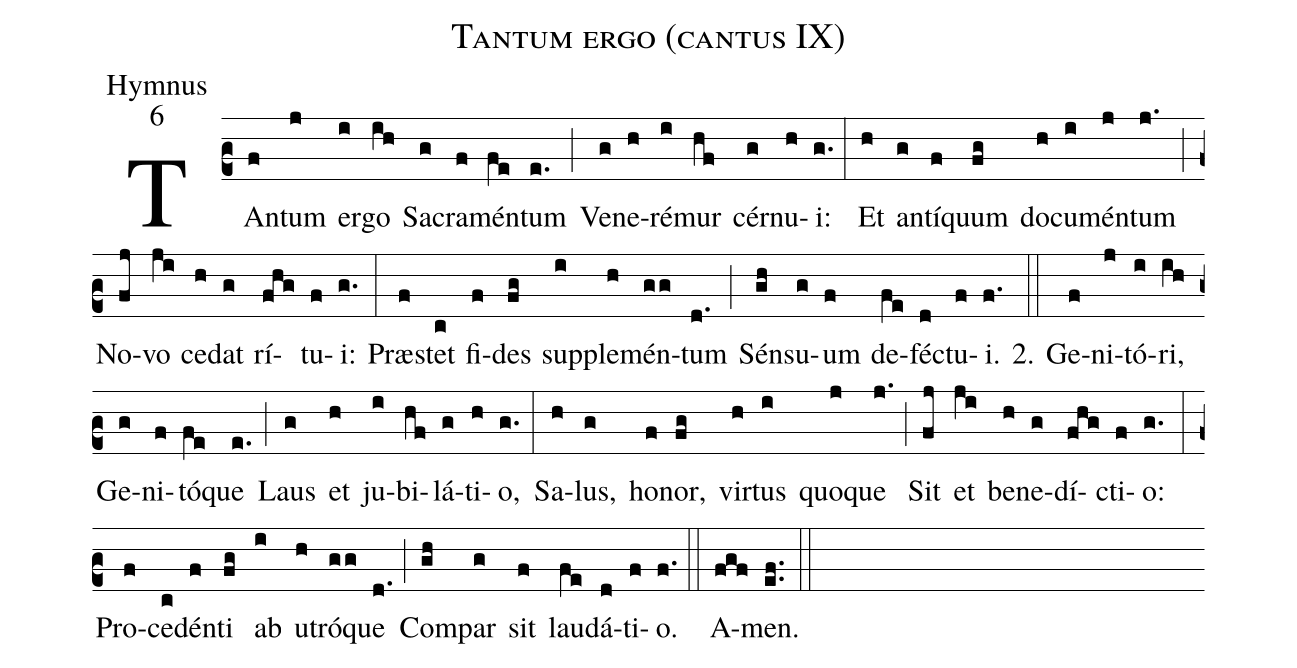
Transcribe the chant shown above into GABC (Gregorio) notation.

name:Tantum ergo (cantus IX);
office-part:Hymnus;
mode:6;
%%
(c2) TAn(f)tum(j) er(i)go(ih) Sa(g)cra(f)mén(fe)tum(e.) (;)
Ve(g)ne(h)ré(i)mur(hf) cér(g)nu(h)i:(g.) (:)
Et(h) an(g)tí(f)quum(fg) do(h)cu(i)mén(j)tum(j.) (;)
No(fj)vo(ji) ce(h)dat(g) rí(fhg)tu(f)i:(g.) (:)
Præ(f)stet(c) fi(f)des(fg) sup(i)ple(h)mén(gg)tum(d.) (;)
Sén(gh)su(g)um(f) de(fe)fé(d)ctu(f)i.(f.)
2.(::)

Ge(f)ni(j)tó(i)ri,(ih) Ge(g)ni(f)tó(fe)que(e.) (;)
Laus(g) et(h) ju(i)bi(hf)lá(g)ti(h)o,(g.) (:)
Sa(h)lus,(g) ho(f)nor,(fg) vir(h)tus(i) quo(j)que(j.) (;)
Sit(fj) et(ji) be(h)ne(g)dí(fhg)cti(f)o:(g.) (:)
Pro(f)ce(c)dén(f)ti(fg) ab(i) u(h)tró(gg)que(d.) (;)
Com(gh)par(g) sit(f) lau(fe)dá(d)ti(f)o.(f.) (::)
A(fgf)men.(ef..) (::)
